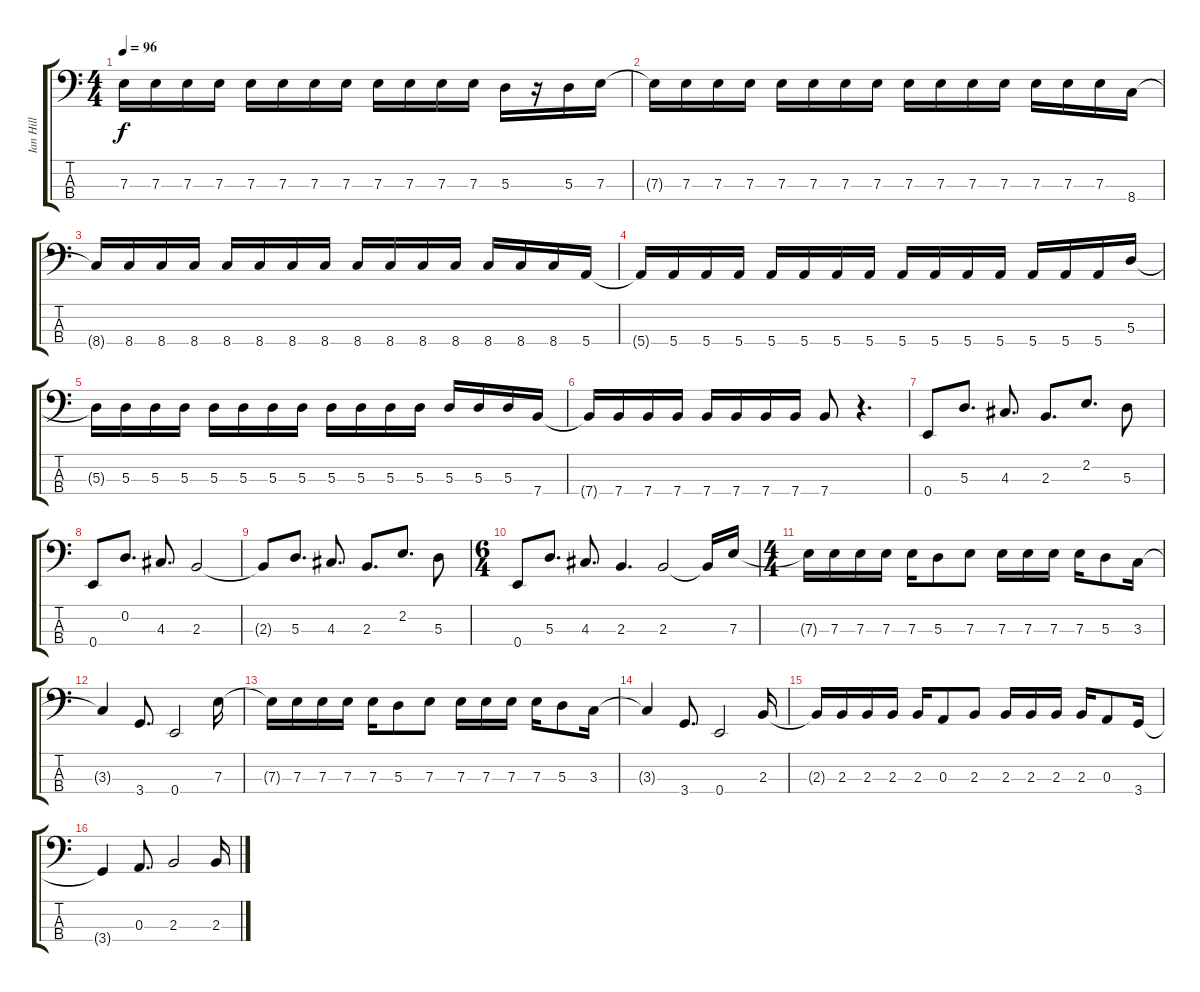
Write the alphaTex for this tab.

\track ("Ian Hill" "Ian Hill") {instrument electricbasspick}
\staff {score tabs}
\tuning (G2 D2 A1 E1) {hide}
\ts (4 4)
\tempo 96
\clef f4
\ks c
7.3{t}.16{dy f} 7.3.16 7.3.16 7.3.16 7.3.16 7.3.16 7.3.16 7.3.16 7.3.16 7.3.16 7.3.16 7.3.16 5.3.16 r.16 5.3.16 7.3.16 |
7.3{t}.16 7.3.16 7.3.16 7.3.16 7.3.16 7.3.16 7.3.16 7.3.16 7.3.16 7.3.16 7.3.16 7.3.16 7.3.16 7.3.16 7.3.16 8.4.16 |
8.4{t}.16 8.4.16 8.4.16 8.4.16 8.4.16 8.4.16 8.4.16 8.4.16 8.4.16 8.4.16 8.4.16 8.4.16 8.4.16 8.4.16 8.4.16 5.4.16 |
5.4{t}.16 5.4.16 5.4.16 5.4.16 5.4.16 5.4.16 5.4.16 5.4.16 5.4.16 5.4.16 5.4.16 5.4.16 5.4.16 5.4.16 5.4.16 5.3.16 |
5.3{t}.16 5.3.16 5.3.16 5.3.16 5.3.16 5.3.16 5.3.16 5.3.16 5.3.16 5.3.16 5.3.16 5.3.16 5.3.16 5.3.16 5.3.16 7.4.16 |
7.4{t}.16 7.4.16 7.4.16 7.4.16 7.4.16 7.4.16 7.4.16 7.4.16 7.4.8 r.4{d} |
0.4.8 5.3.8{d} 4.3.8{d} 2.3.8{d} 2.2.8{d} 5.3.8 |
0.4.8 0.2.8{d} 4.3.8{d} 2.3.2 |
2.3{t}.8 5.3.8{d} 4.3.8{d} 2.3.8{d} 2.2.8{d} 5.3.8 |
\ts (6 4)
0.4.8 5.3.8{d} 4.3.8{d} 2.3.4{d} 2.3.2 2.3{t}.16 7.3.16 |
\ts (4 4)
7.3{t}.16 7.3.16 7.3.16 7.3.16 7.3.16 5.3.8 7.3.8 7.3.16 7.3.16 7.3.16 7.3.16 5.3.8 3.3.16 |
3.3{t}.4 3.4.8{d} 0.4.2 7.3.16 |
7.3{t}.16 7.3.16 7.3.16 7.3.16 7.3.16 5.3.8 7.3.8 7.3.16 7.3.16 7.3.16 7.3.16 5.3.8 3.3.16 |
3.3{t}.4 3.4.8{d} 0.4.2 2.3.16 |
2.3{t}.16 2.3.16 2.3.16 2.3.16 2.3.16 0.3.8 2.3.8 2.3.16 2.3.16 2.3.16 2.3.16 0.3.8 3.4.16 |
3.4{t}.4 0.3.8{d} 2.3.2 2.3.16
